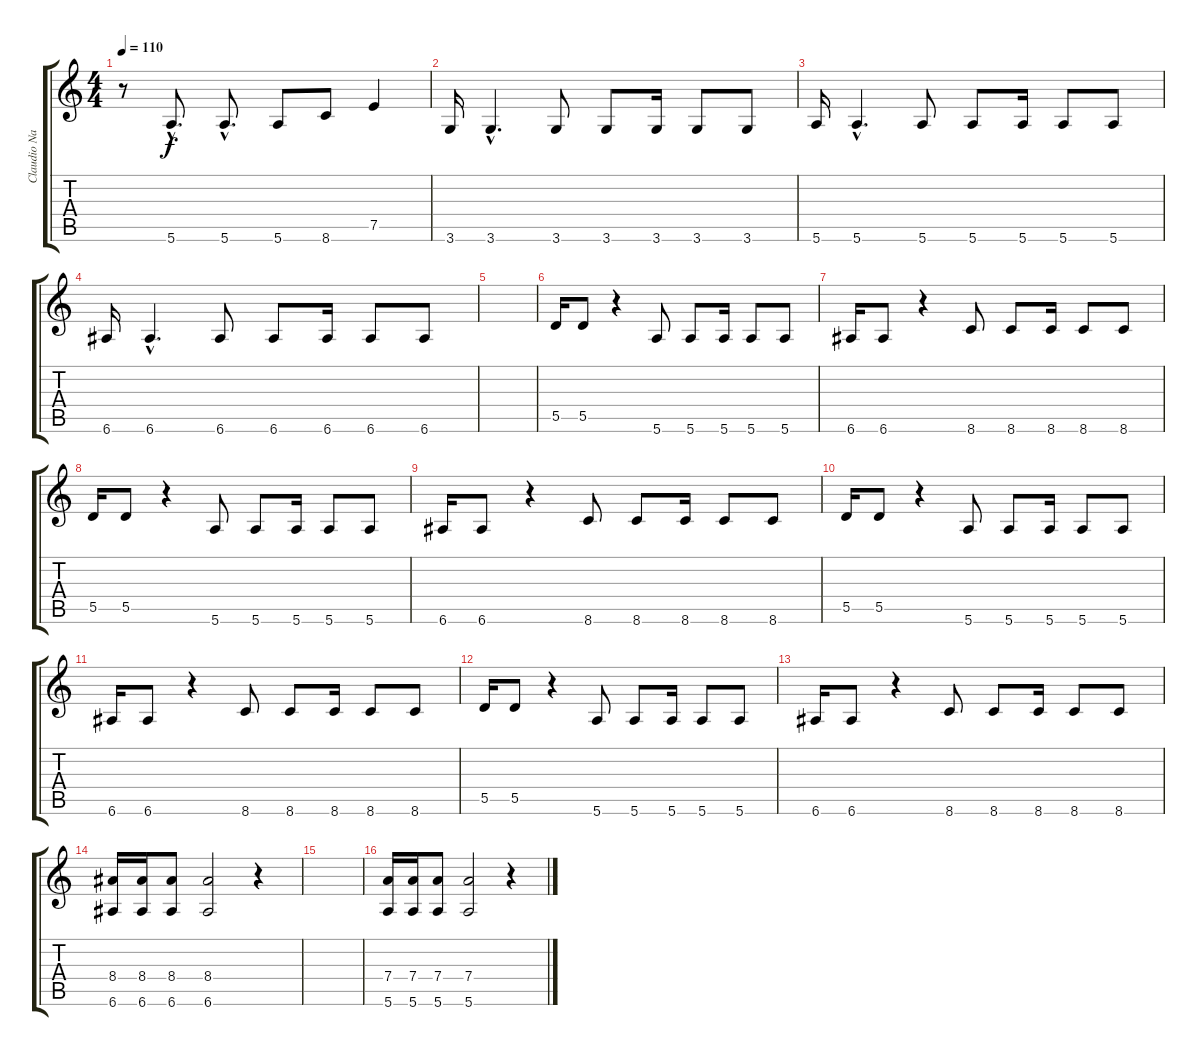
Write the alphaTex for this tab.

\track ("Claudio Narea (Teclado N1)" "Claudio Na") {instrument synthbass2}
\staff {score tabs}
\tuning (E4 B3 G3 D3 A2 E2) {hide}
\ts (4 4)
\tempo 110
\clef g2
\ks c
r.8{dy f} 5.6{hac}.8{d} 5.6{hac}.8{d} 5.6.8 8.6.8 7.5.4 |
3.6.16 3.6{hac}.4{d} 3.6.8 3.6.8 3.6.16 3.6.8 3.6.8 |
5.6.16 5.6{hac}.4{d} 5.6.8 5.6.8 5.6.16 5.6.8 5.6.8 |
6.6.16 6.6{hac}.4{d} 6.6.8 6.6.8 6.6.16 6.6.8 6.6.8 |
|
5.5.16 5.5.8 r.4 5.6.8 5.6.8 5.6.16 5.6.8 5.6.8 |
6.6.16 6.6.8 r.4 8.6.8 8.6.8 8.6.16 8.6.8 8.6.8 |
5.5.16 5.5.8 r.4 5.6.8 5.6.8 5.6.16 5.6.8 5.6.8 |
6.6.16 6.6.8 r.4 8.6.8 8.6.8 8.6.16 8.6.8 8.6.8 |
5.5.16 5.5.8 r.4 5.6.8 5.6.8 5.6.16 5.6.8 5.6.8 |
6.6.16 6.6.8 r.4 8.6.8 8.6.8 8.6.16 8.6.8 8.6.8 |
5.5.16 5.5.8 r.4 5.6.8 5.6.8 5.6.16 5.6.8 5.6.8 |
6.6.16 6.6.8 r.4 8.6.8 8.6.8 8.6.16 8.6.8 8.6.8 |
(8.4 6.6).16 (8.4 6.6).16 (8.4 6.6).8 (8.4 6.6).2 r.4 |
|
(7.4 5.6).16 (7.4 5.6).16 (7.4 5.6).8 (7.4 5.6).2 r.4
